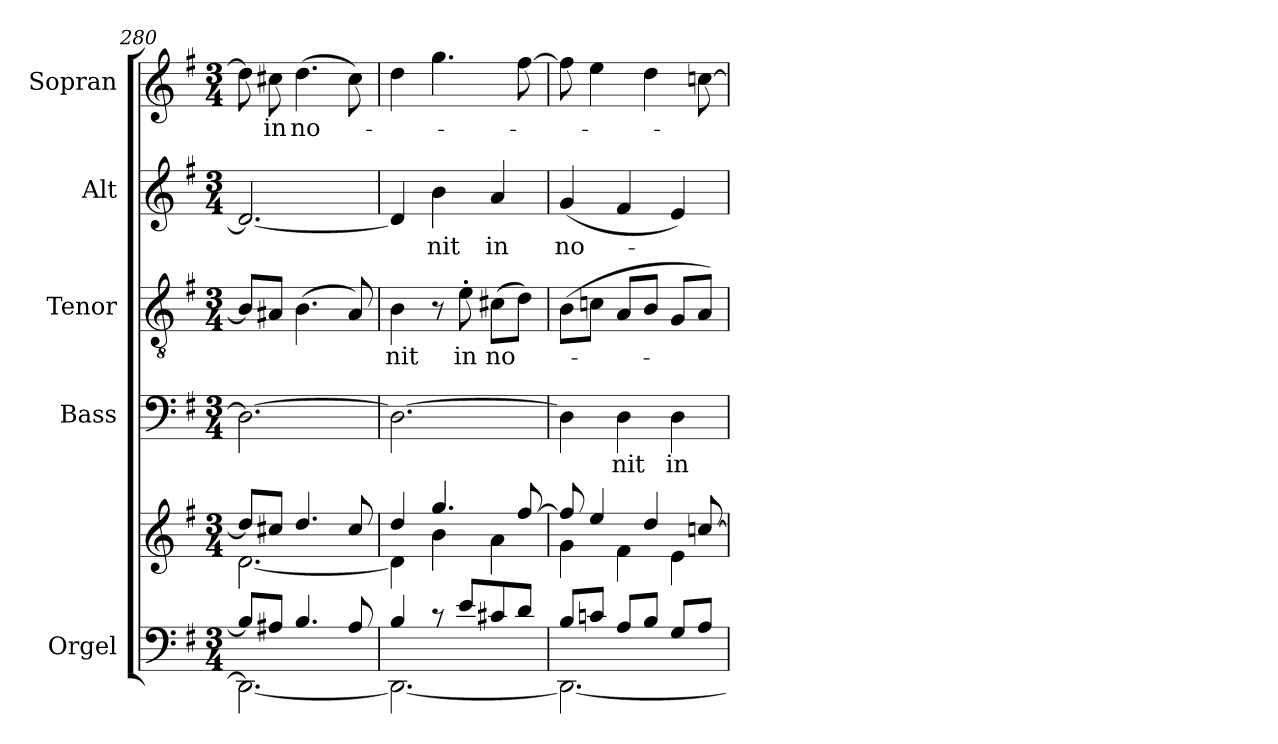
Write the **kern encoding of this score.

**kern	**kern	**kern	**text	**kern	**text	**kern	**text	**kern	**text
*part5	*part5	*part4	*part4	*part3	*part3	*part2	*part2	*part1	*part1
*staff6	*staff5	*staff4	*staff4	*staff3	*staff3	*staff2	*staff2	*staff1	*staff1
*I"Orgel	*	*I"Bass	*	*I"Tenor	*	*I"Alt	*	*I"Sopran	*
*	*	*I'B.	*	*I'T.	*	*I'A.	*	*I'S.	*
*clefF4	*clefG2	*clefF4	*	*clefGv2	*	*clefG2	*	*clefG2	*
*k[f#]	*k[f#]	*k[f#]	*	*k[f#]	*	*k[f#]	*	*k[f#]	*
*G:	*G:	*G:	*	*G:	*	*G:	*	*G:	*
*M3/4	*M3/4	*M3/4	*	*M3/4	*	*M3/4	*	*M3/4	*
=280	=280	=280	=280	=280	=280	=280	=280	=280	=280
*^	*^	*	*	*	*	*	*	*	*
8B!/L]	2.DD\_	8dd!/L]	[<2.d!\	2.D\_	.	8B/L]	.	2.d/_	.	8dd\]	.
!	!	!	!	!	!	!	!	!	!	!	!LO:LY:b
8A#X!/J	.	8cc#X!/J	.	.	.	8A#X/J	.	.	.	8cc#X\	in
!	!	!	!	!	!	!	!	!	!	!	!LO:LY:b
4.B!/	.	4.dd!/	.	.	.	(>4.B\	.	.	.	(>4.dd\	no-
8A#!/	.	8cc#!/	.	.	.	8A#/)	.	.	.	8cc#\)	.
!!LO:PB:g=z
=281	=281	=281	=281	=281	=281	=281	=281	=281	=281	=281	=281
!	!	!	!	!	!	!	!LO:LY:b	!	!	!	!
4B!/	2.DD\_	4dd!/	4d!\]	2.D\_	.	4B\	-nit	4d/]	.	4dd\	.
!	!	!	!	!	!	!	!	!	!LO:LY:b	!	!
8rc	.	4.gg!/	4b!\	.	.	8r	.	4b\	-nit	4.gg\	.
!	!	!	!	!	!	!	!LO:LY:b	!	!	!	!
8e!/L	.	.	.	.	.	8e'>\	in	.	.	.	.
!	!	!	!	!	!	!	!LO:LY:b	!	!LO:LY:b	!	!
8c#X!/	.	.	4a!\	.	.	(>8c#X\L	no-	4a/	in	.	.
8d!/J	.	[>8ff#!/	.	.	.	8d\J)	.	.	.	[8ff#\	.
=282	=282	=282	=282	=282	=282	=282	=282	=282	=282	=282	=282
!	!	!	!	!	!	!	!	!	!LO:LY:b	!	!
8B!/L	2.DD\_	8ff#!/]	4g!\	4D\]	.	(>8B\L	.	(<4g/	no-	8ff#\]	.
8cn!/J	.	4ee!/	.	.	.	8cn\J	.	.	.	4ee\	.
!	!	!	!	!	!LO:LY:b	!	!	!	!	!	!
8A!/L	.	.	4f#!\	4D\	-nit	8A/L	.	4f#/	.	.	.
8B!/J	.	4dd!/	.	.	.	8B/J	.	.	.	4dd\	.
!	!	!	!	!	!LO:LY:b	!	!	!	!	!	!
8G!/L	.	.	4e!\	4D\	in	8G/L	.	4e/)	.	.	.
8A!/J	.	[>8ccn!/	.	.	.	8A/J)	.	.	.	[8ccn\	.
*v	*v	*	*	*	*	*	*	*	*	*	*
*	*v	*v	*	*	*	*	*	*	*	*
=	=	=	=	=	=	=	=	=	=
*-	*-	*-	*-	*-	*-	*-	*-	*-	*-
